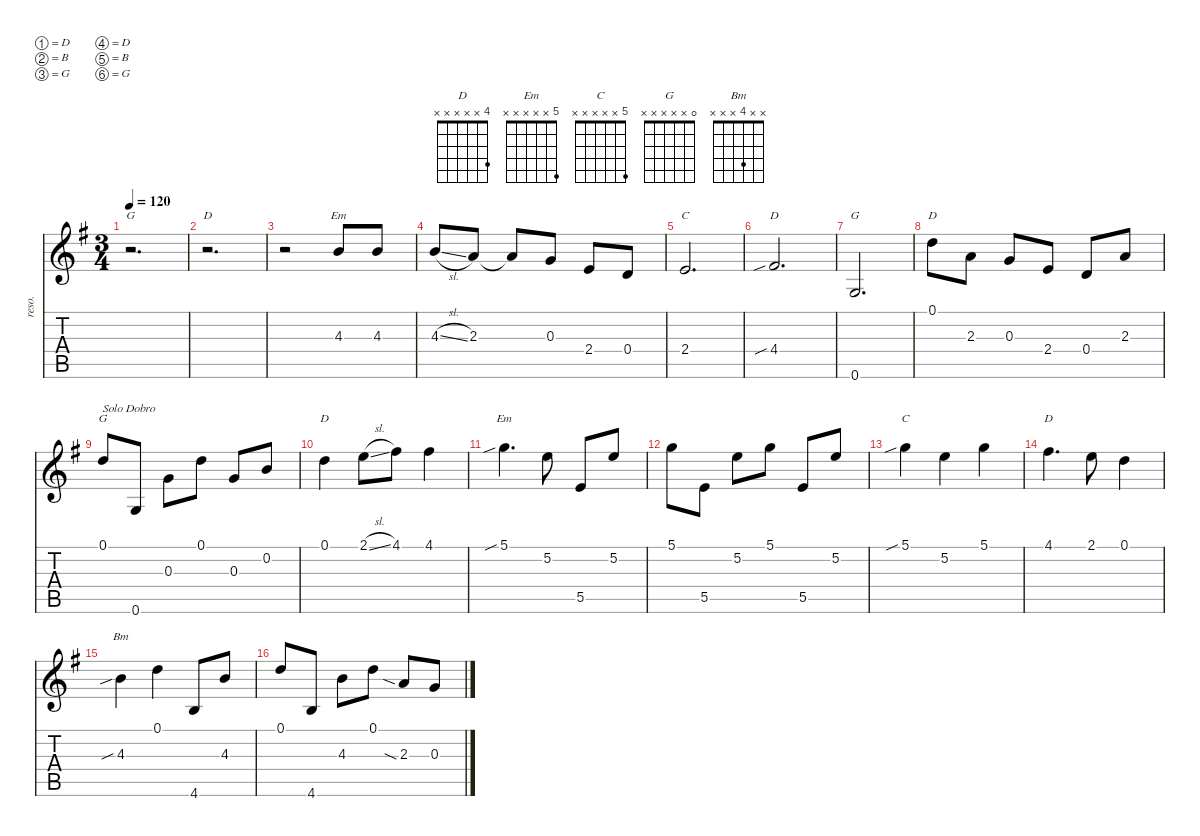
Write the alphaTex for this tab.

\defaultSystemsLayout 4
\hideDynamics
\bracketExtendMode nobrackets
\track ("Resonator" "reso.") {instrument acousticguitarsteel}
\staff {score tabs}
\tuning (D4 B3 G3 D3 B2 G2)
\chord ("D" 0 x x x x x) {showfingering false}
\chord ("D" x x x x x x)
\chord ("Em" x x x x x x)
\chord ("C" x x x x x x)
\chord ("G" x x x x x x)
\chord ("Em" 5 x x x x x) {showfingering false}
\chord ("C" 5 x x x x x) {showfingering false}
\chord ("D" 4 x x x x x) {showfingering false}
\chord ("G" 0 x x x x x) {showfingering false}
\chord ("Bm" x x 4 x x x) {showfingering false}
\ts (3 4)
\tempo 120
\clef g2
\ks g
r.2{d ch "G" dy mf beam Down} |
r.2{d ch "D" beam Down} |
r.2{beam Down} 4.3{acc forcenatural}.8{ch "Em" beam Up} 4.3{acc forcenatural}.8{beam Up} |
4.3{sl acc forcenatural}.8{beam Up} 2.3{acc forcenatural}.8{beam Up} 2.3{t acc forcenatural}.8{beam Up} 0.3{acc forcenatural}.8{beam Up} 2.4{acc forcenatural}.8{beam Up} 0.4{acc forcenatural}.8{beam Up} |
2.4{acc forcenatural}.2{d ch "C" beam Up} |
4.4{sib acc #}.2{d ch "D" beam Up} |
0.6{acc forcenatural}.2{d ch "G" beam Up} |
0.1{acc forcenatural}.8{ch "D" beam Down} 2.3{acc forcenatural}.8{beam Down} 0.3{acc forcenatural}.8{beam Up} 2.4{acc forcenatural}.8{beam Up} 0.4{acc forcenatural}.8{beam Up} 2.3{acc forcenatural}.8{beam Up} |
0.1{acc forcenatural}.8{ch "G" txt "Solo Dobro" beam Up} 0.6{acc forcenatural}.8{beam Up} 0.3{acc forcenatural}.8{beam Down} 0.1{acc forcenatural}.8{beam Down} 0.3{acc forcenatural}.8{beam Up} 0.2{acc forcenatural}.8{beam Up} |
0.1{acc forcenatural}.4{ch "D" beam Down} 2.1{sl acc forcenatural}.8{beam Down} 4.1{acc #}.8{beam Down} 4.1{acc #}.4{beam Down} |
5.1{sib acc forcenatural}.4{d ch "Em" beam Down} 5.2{acc forcenatural}.8{beam Down} 5.5{acc forcenatural}.8{beam Up} 5.2{acc forcenatural}.8{beam Up} |
5.1{acc forcenatural}.8{beam Down} 5.5{acc forcenatural}.8{beam Down} 5.2{acc forcenatural}.8{beam Down} 5.1{acc forcenatural}.8{beam Down} 5.5{acc forcenatural}.8{beam Up} 5.2{acc forcenatural}.8{beam Up} |
5.1{sib acc forcenatural}.4{ch "C" beam Down} 5.2{acc forcenatural}.4{beam Down} 5.1{acc forcenatural}.4{beam Down} |
4.1{acc #}.4{d ch "D" beam Down} 2.1{acc forcenatural}.8{beam Down} 0.1{acc forcenatural}.4{beam Down} |
4.3{sib acc forcenatural}.4{ch "Bm" beam Down} 0.1{acc forcenatural}.4{beam Down} 4.6{acc forcenatural}.8{beam Up} 4.3{acc forcenatural}.8{beam Up} |
0.1{acc forcenatural}.8{beam Up} 4.6{acc forcenatural}.8{beam Up} 4.3{acc forcenatural}.8{beam Down} 0.1{acc forcenatural}.8{beam Down} 2.3{sia acc forcenatural}.8{beam Up} 0.3{acc forcenatural}.8{beam Up}
